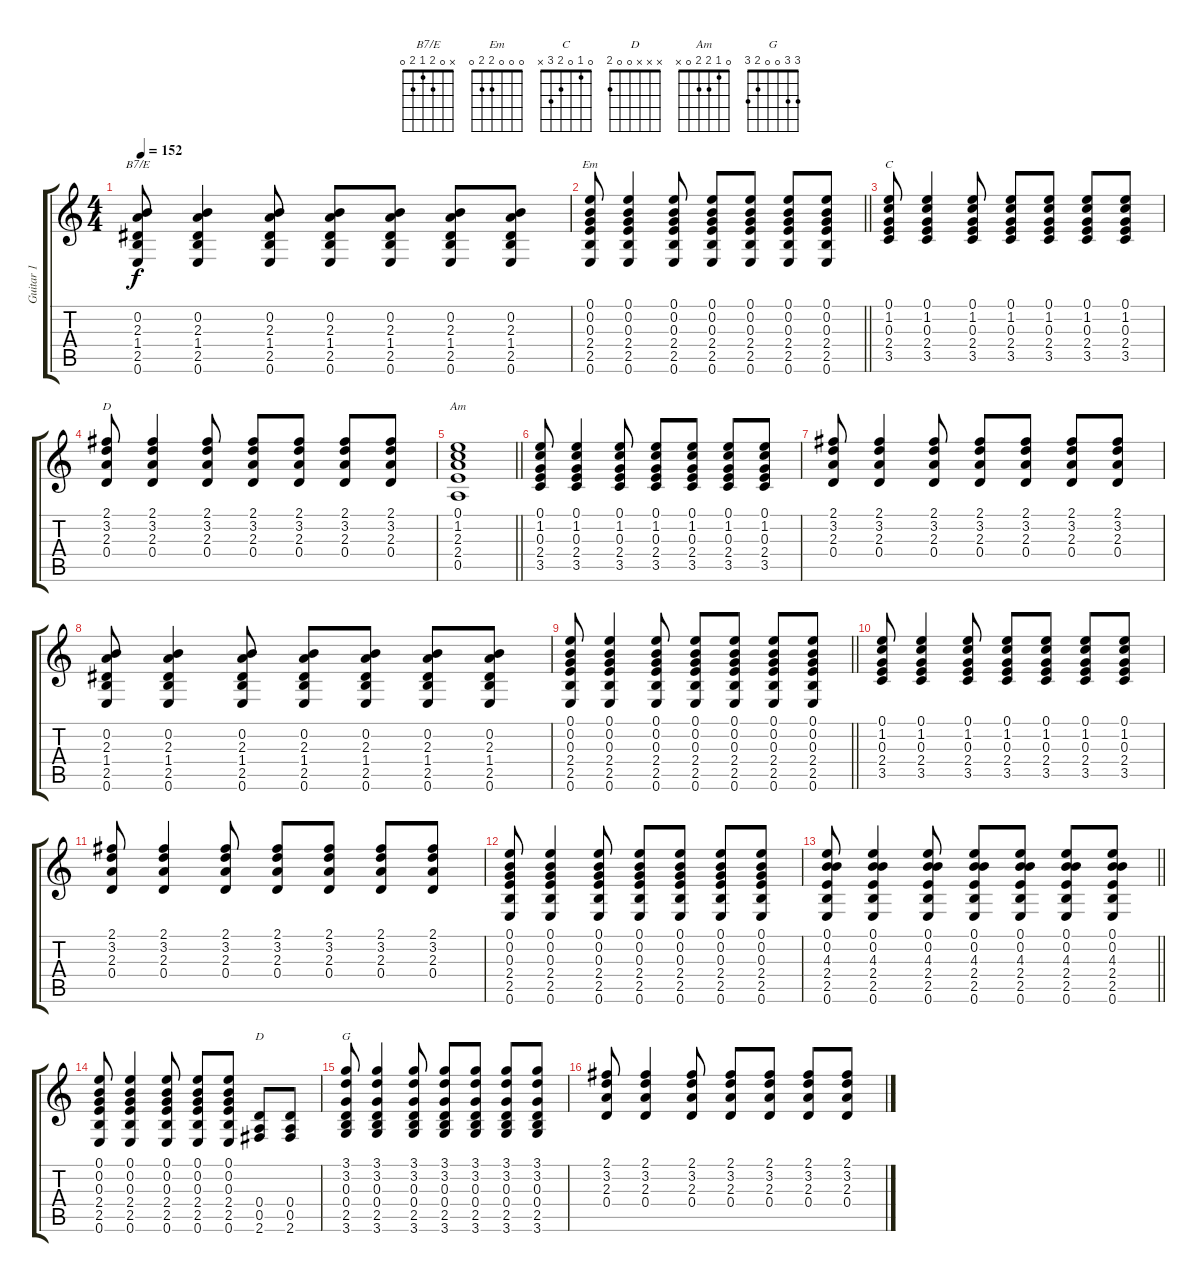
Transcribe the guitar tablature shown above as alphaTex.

\track ("Guitar 1" "Guitar 1") {instrument acousticguitarsteel}
\staff {score tabs}
\tuning (E4 B3 G3 D3 A2 E2) {hide}
\chord ("B7/E" x 0 2 1 2 0)
\chord ("Em" 0 0 0 2 2 0)
\chord ("C" 0 1 0 2 3 x)
\chord ("D" 2 3 2 0 x x)
\chord ("Am" 0 1 2 2 0 x)
\chord ("D" x x x 0 0 2)
\chord ("G" 3 3 0 0 2 3)
\ts (4 4)
\tempo 152
\clef g2
\ks c
(0.2 2.3 1.4 2.5 0.6).8{ch "B7/E" dy f} (0.2 2.3 1.4 2.5 0.6).4 (0.2 2.3 1.4 2.5 0.6).8 (0.2 2.3 1.4 2.5 0.6).8 (0.2 2.3 1.4 2.5 0.6).8 (0.2 2.3 1.4 2.5 0.6).8 (0.2 2.3 1.4 2.5 0.6).8 |
\barLineRight lightlight
(0.1 0.2 0.3 2.4 2.5 0.6).8{ch "Em"} (0.1 0.2 0.3 2.4 2.5 0.6).4 (0.1 0.2 0.3 2.4 2.5 0.6).8 (0.1 0.2 0.3 2.4 2.5 0.6).8 (0.1 0.2 0.3 2.4 2.5 0.6).8 (0.1 0.2 0.3 2.4 2.5 0.6).8 (0.1 0.2 0.3 2.4 2.5 0.6).8 |
(0.1 1.2 0.3 2.4 3.5).8{ch "C"} (0.1 1.2 0.3 2.4 3.5).4 (0.1 1.2 0.3 2.4 3.5).8 (0.1 1.2 0.3 2.4 3.5).8 (0.1 1.2 0.3 2.4 3.5).8 (0.1 1.2 0.3 2.4 3.5).8 (0.1 1.2 0.3 2.4 3.5).8 |
(2.1 3.2 2.3 0.4).8{ch "D"} (2.1 3.2 2.3 0.4).4 (2.1 3.2 2.3 0.4).8 (2.1 3.2 2.3 0.4).8 (2.1 3.2 2.3 0.4).8 (2.1 3.2 2.3 0.4).8 (2.1 3.2 2.3 0.4).8 |
\barLineRight lightlight
(0.1 1.2 2.3 2.4 0.5).1{ch "Am"} |
(0.1 1.2 0.3 2.4 3.5).8 (0.1 1.2 0.3 2.4 3.5).4 (0.1 1.2 0.3 2.4 3.5).8 (0.1 1.2 0.3 2.4 3.5).8 (0.1 1.2 0.3 2.4 3.5).8 (0.1 1.2 0.3 2.4 3.5).8 (0.1 1.2 0.3 2.4 3.5).8 |
(2.1 3.2 2.3 0.4).8 (2.1 3.2 2.3 0.4).4 (2.1 3.2 2.3 0.4).8 (2.1 3.2 2.3 0.4).8 (2.1 3.2 2.3 0.4).8 (2.1 3.2 2.3 0.4).8 (2.1 3.2 2.3 0.4).8 |
(0.2 2.3 1.4 2.5 0.6).8 (0.2 2.3 1.4 2.5 0.6).4 (0.2 2.3 1.4 2.5 0.6).8 (0.2 2.3 1.4 2.5 0.6).8 (0.2 2.3 1.4 2.5 0.6).8 (0.2 2.3 1.4 2.5 0.6).8 (0.2 2.3 1.4 2.5 0.6).8 |
\barLineRight lightlight
(0.1 0.2 0.3 2.4 2.5 0.6).8 (0.1 0.2 0.3 2.4 2.5 0.6).4 (0.1 0.2 0.3 2.4 2.5 0.6).8 (0.1 0.2 0.3 2.4 2.5 0.6).8 (0.1 0.2 0.3 2.4 2.5 0.6).8 (0.1 0.2 0.3 2.4 2.5 0.6).8 (0.1 0.2 0.3 2.4 2.5 0.6).8 |
(0.1 1.2 0.3 2.4 3.5).8 (0.1 1.2 0.3 2.4 3.5).4 (0.1 1.2 0.3 2.4 3.5).8 (0.1 1.2 0.3 2.4 3.5).8 (0.1 1.2 0.3 2.4 3.5).8 (0.1 1.2 0.3 2.4 3.5).8 (0.1 1.2 0.3 2.4 3.5).8 |
(2.1 3.2 2.3 0.4).8 (2.1 3.2 2.3 0.4).4 (2.1 3.2 2.3 0.4).8 (2.1 3.2 2.3 0.4).8 (2.1 3.2 2.3 0.4).8 (2.1 3.2 2.3 0.4).8 (2.1 3.2 2.3 0.4).8 |
(0.1 0.2 0.3 2.4 2.5 0.6).8 (0.1 0.2 0.3 2.4 2.5 0.6).4 (0.1 0.2 0.3 2.4 2.5 0.6).8 (0.1 0.2 0.3 2.4 2.5 0.6).8 (0.1 0.2 0.3 2.4 2.5 0.6).8 (0.1 0.2 0.3 2.4 2.5 0.6).8 (0.1 0.2 0.3 2.4 2.5 0.6).8 |
\barLineRight lightlight
(0.1 0.2 4.3 2.4 2.5 0.6).8 (0.1 0.2 4.3 2.4 2.5 0.6).4 (0.1 0.2 4.3 2.4 2.5 0.6).8 (0.1 0.2 4.3 2.4 2.5 0.6).8 (0.1 0.2 4.3 2.4 2.5 0.6).8 (0.1 0.2 4.3 2.4 2.5 0.6).8 (0.1 0.2 4.3 2.4 2.5 0.6).8 |
(0.1 0.2 0.3 2.4 2.5 0.6).8 (0.1 0.2 0.3 2.4 2.5 0.6).4 (0.1 0.2 0.3 2.4 2.5 0.6).8 (0.1 0.2 0.3 2.4 2.5 0.6).8 (0.1 0.2 0.3 2.4 2.5 0.6).8 (0.4 0.5 2.6).8{ch "D"} (0.4 0.5 2.6).8 |
(3.1 3.2 0.3 0.4 2.5 3.6).8{ch "G"} (3.1 3.2 0.3 0.4 2.5 3.6).4 (3.1 3.2 0.3 0.4 2.5 3.6).8 (3.1 3.2 0.3 0.4 2.5 3.6).8 (3.1 3.2 0.3 0.4 2.5 3.6).8 (3.1 3.2 0.3 0.4 2.5 3.6).8 (3.1 3.2 0.3 0.4 2.5 3.6).8 |
(2.1 3.2 2.3 0.4).8 (2.1 3.2 2.3 0.4).4 (2.1 3.2 2.3 0.4).8 (2.1 3.2 2.3 0.4).8 (2.1 3.2 2.3 0.4).8 (2.1 3.2 2.3 0.4).8 (2.1 3.2 2.3 0.4).8
